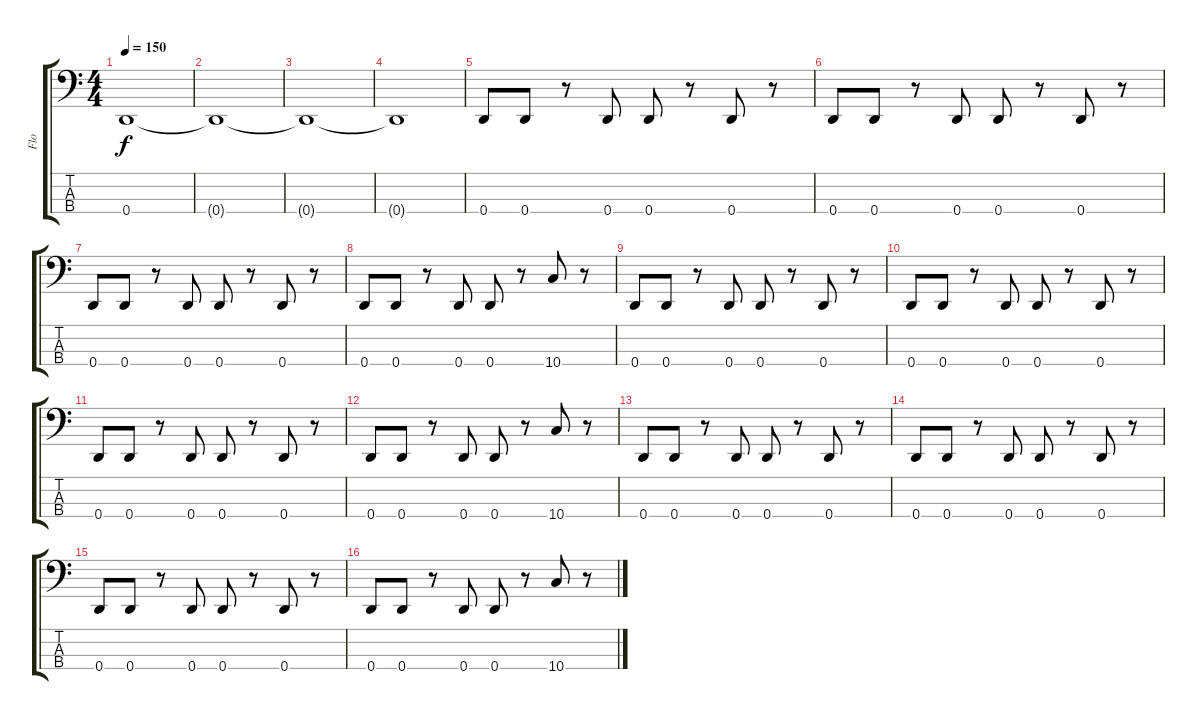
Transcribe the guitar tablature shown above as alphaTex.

\track ("Flo" "Flo") {instrument slapbass2}
\staff {score tabs}
\tuning (G2 D2 A1 D1) {hide}
\ts (4 4)
\tempo 150
\clef f4
\ks c
0.4.1{dy f instrument slapbass2} |
0.4{t}.1 |
0.4{t}.1 |
0.4{t}.1 |
0.4.8 0.4.8 r.8 0.4.8 0.4.8 r.8 0.4.8 r.8 |
0.4.8 0.4.8 r.8 0.4.8 0.4.8 r.8 0.4.8 r.8 |
0.4.8 0.4.8 r.8 0.4.8 0.4.8 r.8 0.4.8 r.8 |
0.4.8 0.4.8 r.8 0.4.8 0.4.8 r.8 10.4.8 r.8 |
0.4.8 0.4.8 r.8 0.4.8 0.4.8 r.8 0.4.8 r.8 |
0.4.8 0.4.8 r.8 0.4.8 0.4.8 r.8 0.4.8 r.8 |
0.4.8 0.4.8 r.8 0.4.8 0.4.8 r.8 0.4.8 r.8 |
0.4.8 0.4.8 r.8 0.4.8 0.4.8 r.8 10.4.8 r.8 |
0.4.8 0.4.8 r.8 0.4.8 0.4.8 r.8 0.4.8 r.8 |
0.4.8 0.4.8 r.8 0.4.8 0.4.8 r.8 0.4.8 r.8 |
0.4.8 0.4.8 r.8 0.4.8 0.4.8 r.8 0.4.8 r.8 |
0.4.8 0.4.8 r.8 0.4.8 0.4.8 r.8 10.4.8 r.8
